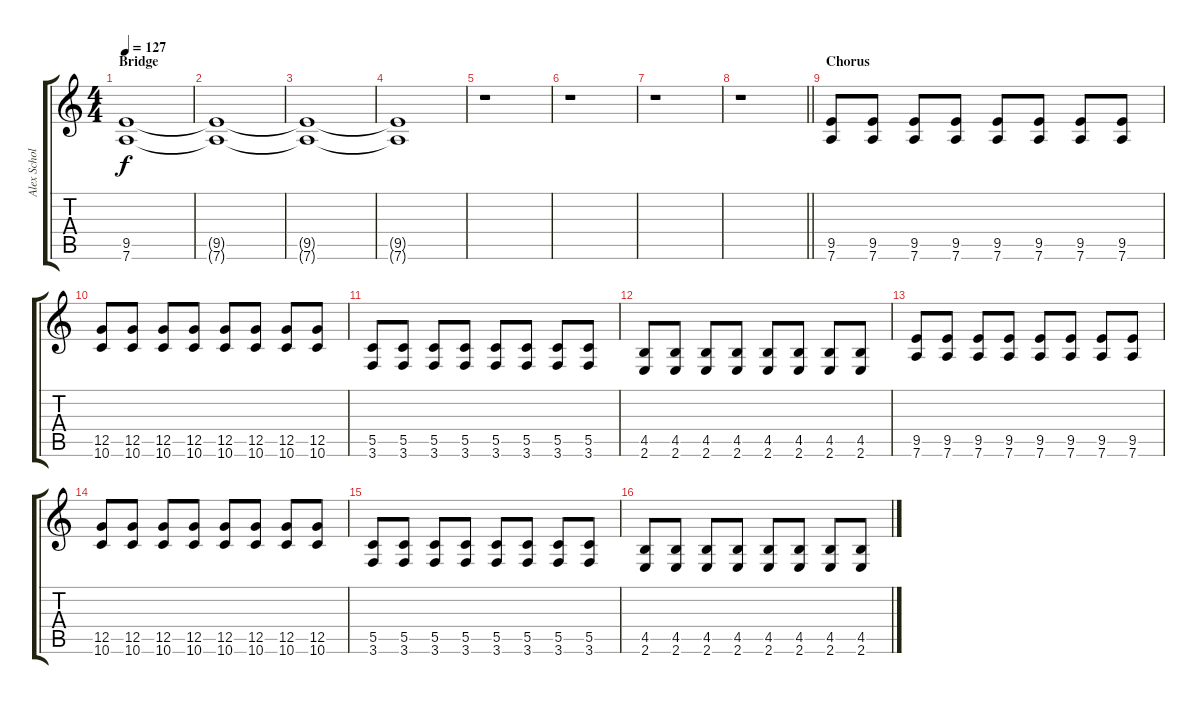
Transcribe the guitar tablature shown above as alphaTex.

\track ("Alex Scholpp " "Alex Schol") {instrument distortionguitar}
\staff {score tabs}
\tuning (D4 A3 F3 C3 G2 D2) {hide}
\ts (4 4)
\section ("" "Bridge")
\tempo 127
\clef g2
\ks c
(9.5 7.6).1{dy f volume 0} |
(9.5{t} 7.6{t}).1 |
(9.5{t} 7.6{t}).1 |
(9.5{t} 7.6{t}).1 |
r.1 |
r.1 |
r.1 |
\barLineRight lightlight
r.1 |
\section ("" "Chorus")
(9.5 7.6).8{volume 12} (9.5 7.6).8 (9.5 7.6).8 (9.5 7.6).8 (9.5 7.6).8 (9.5 7.6).8 (9.5 7.6).8 (9.5 7.6).8 |
(12.5 10.6).8 (12.5 10.6).8 (12.5 10.6).8 (12.5 10.6).8 (12.5 10.6).8 (12.5 10.6).8 (12.5 10.6).8 (12.5 10.6).8 |
(5.5 3.6).8 (5.5 3.6).8 (5.5 3.6).8 (5.5 3.6).8 (5.5 3.6).8 (5.5 3.6).8 (5.5 3.6).8 (5.5 3.6).8 |
(4.5 2.6).8 (4.5 2.6).8 (4.5 2.6).8 (4.5 2.6).8 (4.5 2.6).8 (4.5 2.6).8 (4.5 2.6).8 (4.5 2.6).8 |
(9.5 7.6).8 (9.5 7.6).8 (9.5 7.6).8 (9.5 7.6).8 (9.5 7.6).8 (9.5 7.6).8 (9.5 7.6).8 (9.5 7.6).8 |
(12.5 10.6).8 (12.5 10.6).8 (12.5 10.6).8 (12.5 10.6).8 (12.5 10.6).8 (12.5 10.6).8 (12.5 10.6).8 (12.5 10.6).8 |
(5.5 3.6).8 (5.5 3.6).8 (5.5 3.6).8 (5.5 3.6).8 (5.5 3.6).8 (5.5 3.6).8 (5.5 3.6).8 (5.5 3.6).8 |
(4.5 2.6).8 (4.5 2.6).8 (4.5 2.6).8 (4.5 2.6).8 (4.5 2.6).8 (4.5 2.6).8 (4.5 2.6).8 (4.5 2.6).8
